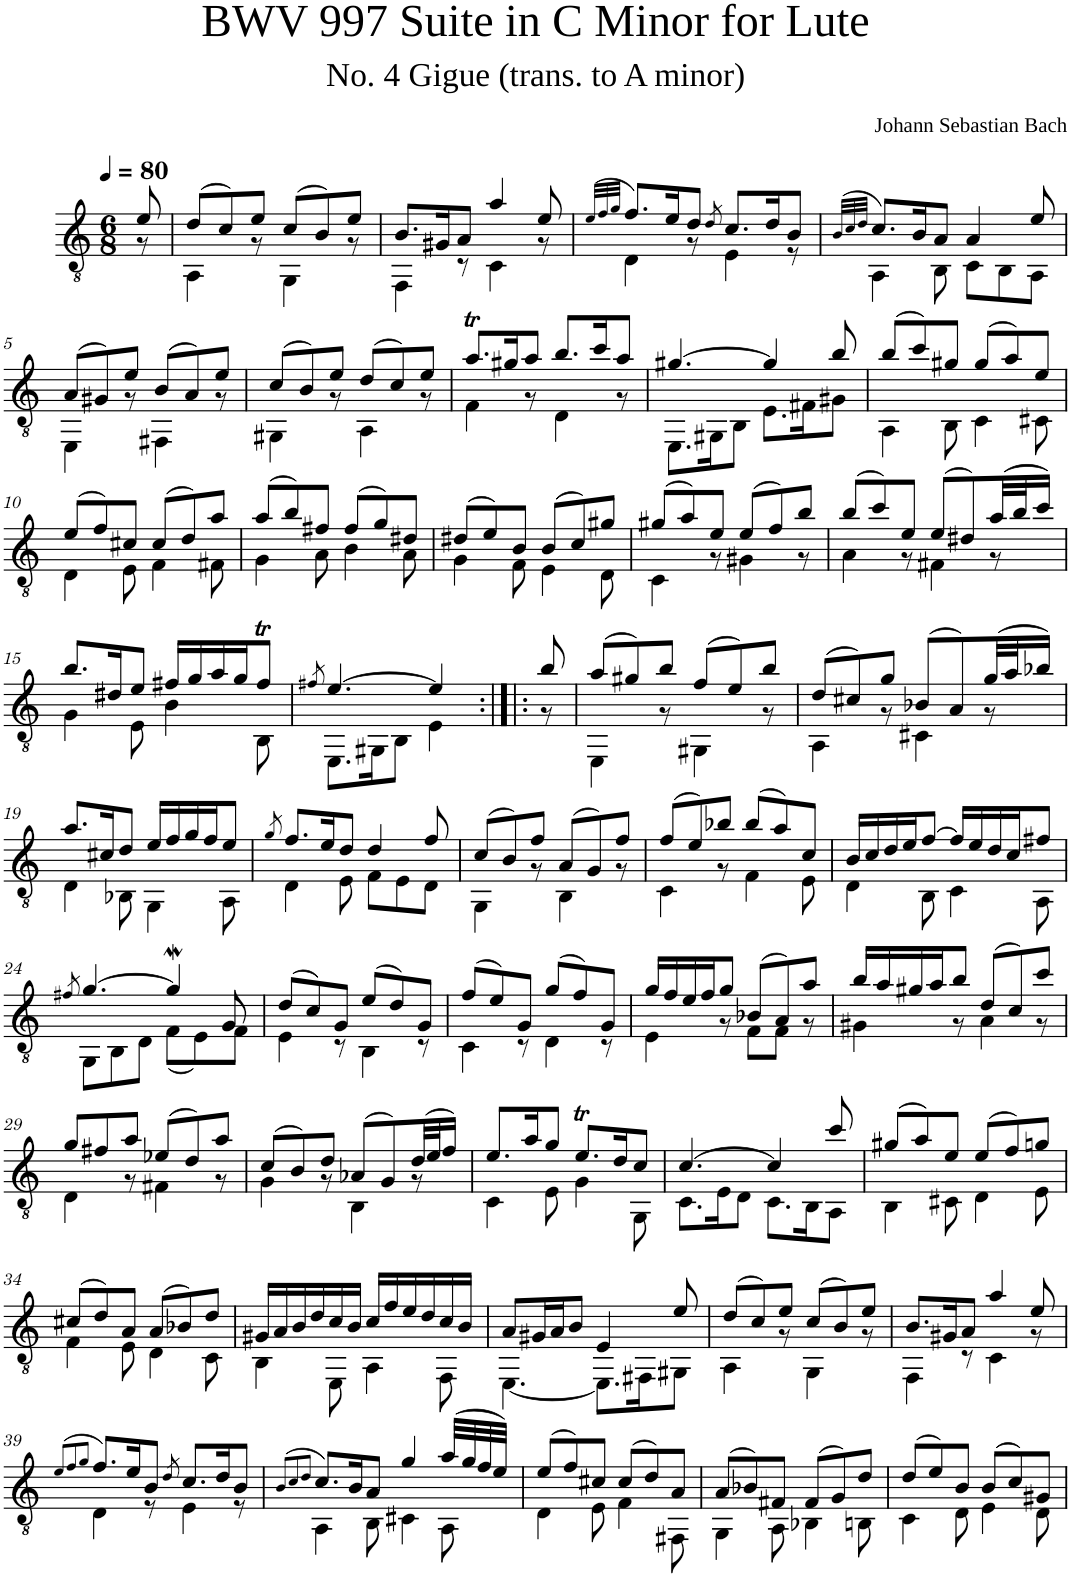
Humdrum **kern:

**kern
*part1
*staff1
*I"Classical Guitar
*clefGv2
*k[]
*a:
*M6/8
*MM80
=
*^
8e/	8r
=1	=1
(8d/L	4AA\
8c/)	.
8e/J	8r
(8c/L	4GG\
8B/)	.
8e/J	8r
=2	=2
8.B/L	4FF\
16G#X/K	.
8A/J	8r
4a/	4C\
8e/	8r
=3	=3
(>32qe/LLL	.
32qf/	.
32qg/JJJ	.
8.f/L)	4D\
16e/K	.
8d/J	8r
8qd/	.
8.c/L	4E\
16d/K	.
8B/J	8r
=4	=4
(>32qB/LLL	.
32qc/	.
32qd/JJJ	.
8.c/L)	4AA\
16B/K	.
8A/J	8BB\
4A/	8C\L
.	8BB\
8e/	8AA\J
!!LO:LB:g=z	!!
=5	=5
(8A/L	4EE\
8G#X/)	.
8e/J	8r
(8B/L	4FF#X\
8A/)	.
8e/J	8r
=6	=6
(8c/L	4GG#X\
8B/)	.
8e/J	8r
(8d/L	4AA\
8c/)	.
8e/J	8r
=7	=7
8.aT/L	4F\
16g#X/K	.
8a/J	8r
8.b/L	4D\
16cc/K	.
8a/J	8r
=8	=8
[4.g#X/	8.EE\L
.	16GG#X\K
.	8BB\J
4g#/]	8.E\L
.	16F#X\K
8b/	8G#X\J
=9	=9
(8b/L	4AA\
8cc/)	.
8g#X/J	8BB\
(8g#/L	4C\
8a/)	.
8e/J	8C#X\
!!LO:LB:g=z	!!
=10	=10
(8e/L	4D\
8f/)	.
8c#X/J	8E\
(8c#/L	4F\
8d/)	.
8a/J	8F#X\
=11	=11
(8a/L	4G\
8b/)	.
8f#X/J	8A\
(8f#/L	4B\
8g/)	.
8d#X/J	8A\
=12	=12
(8d#X/L	4G\
8e/)	.
8B/J	8F\
(8B/L	4E\
8c/)	.
8g#X/J	8D\
=13	=13
(8g#X/L	4C\
8a/)	.
8e/J	8r
(8e/L	4G#X\
8f/)	.
8b/J	8r
=14	=14
(8b/L	4A\
8cc/)	.
8e/J	8r
(8e/L	4F#X\
8d#X/)	.
(32a/LL	8r
32b/J	.
16cc/JJ)	.
!!LO:LB:g=z	!!
=15	=15
8.b/L	4G\
16d#X/K	.
8e/J	8E\
16f#X/LL	4B\
16g/	.
16a/	.
16g/J	.
8f#t/J	8BB\
=16	=16
8qf#X/	.
[4.e/	8.EE\L
.	16GG#X\K
.	8BB\J
4e/]	4E\
=16X1:|!|:	=16X1:|!|:
8b/	8r
=17	=17
(8a/L	4EE\
8g#X/)	.
8b/J	8r
(8f/L	4GG#X\
8e/)	.
8b/J	8r
=18	=18
(8d/L	4AA\
8c#X/)	.
8g/J	8r
(8B-X/L	4C#X\
8A/)	.
(32g/LL	8r
32a/J	.
16b-X/JJ)	.
!!LO:LB:g=z	!!
=19	=19
8.a/L	4D\
16c#X/K	.
8d/J	8BB-X\
16e/LL	4GG\
16f/	.
16g/	.
16f/J	.
8e/J	8AA\
=20	=20
8qg/	.
8.f/L	4D\
16e/K	.
8d/J	8E\
4d/	8F\L
.	8E\
8f/	8D\J
=21	=21
(8c/L	4GG\
8B/)	.
8f/J	8r
(8A/L	4BB\
8G/)	.
8f/J	8r
=22	=22
(8f/L	4C\
8e/)	.
8b-X/J	8r
(8b-/L	4F\
8a/)	.
8c/J	8E\
=23	=23
16B/LL	4D\
16c/	.
16d/	.
16e/J	.
[8f/J	8BB\
16f/LL]	4C\
16e/	.
16d/	.
16c/J	.
8f#X/J	8AA\
!!LO:LB:g=z	!!
=24	=24
8qf#X/	.
[4.g/	8GG\L
.	8BB\
.	8D\J
4gW/]	(8F\L
.	8E\)
8G/	8F\J
=25	=25
(8d/L	4E\
8c/)	.
8G/J	8r
(8e/L	4BB\
8d/)	.
8G/J	8r
=26	=26
(8f/L	4C\
8e/)	.
8G/J	8r
(8g/L	4D\
8f/)	.
8G/J	8r
=27	=27
16g/LL	4E\
16f/	.
16e/	.
16f/J	.
8g/J	8r
(8B-X/L	8F\L
8A/)	8F\J
8a/J	8r
=28	=28
16b/LL	4G#X\
16a/	.
16g#X/	.
16a/J	.
8b/J	8r
(8d/L	4A\
8c/)	.
8cc/J	8r
!!LO:LB:g=z	!!
=29	=29
8g/L	4D\
8f#X/	.
8a/J	8r
(8e-X/L	4F#X\
8d/)	.
8a/J	8r
=30	=30
(8c/L	4G\
8B/)	.
8d/J	8r
(8A-X/L	4BB\
8G/)	.
(32d/LL	8r
32e/J	.
16f/JJ)	.
=31	=31
8.e/L	4C\
16a/K	.
8g/J	8E\
8.et/L	4G\
16d/K	.
8c/J	8GG\
=32	=32
[4.c/	8.C\L
.	16E\K
.	8D\J
4c/]	8.C\L
.	16BB\K
8cc/	8AA\J
=33	=33
(8g#X/L	4BB\
8a/)	.
8e/J	8C#X\
(8e/L	4D\
8f/)	.
8gn/J	8E\
!!LO:LB:g=z	!!
=34	=34
(8c#X/L	4F\
8d/)	.
8A/J	8E\
(8A/L	4D\
8B-X/)	.
8d/J	8C\
=35	=35
16G#X/LL	4BB\
16A/	.
16B/	.
16d/	.
16c/	8EE\
16B/JJ	.
16c/LL	4AA\
16f/	.
16e/	.
16d/	.
16c/	8FF\
16B/JJ	.
=36	=36
8A/L	[4.EE\
16G#X/L	.
16A/J	.
8B/J	.
4E/	8.EE\L]
.	16FF#X\K
8e/	8GG#X\J
=37	=37
(8d/L	4AA\
8c/)	.
8e/J	8r
(8c/L	4GG\
8B/)	.
8e/J	8r
=38	=38
8.B/L	4FF\
16G#X/K	.
8A/J	8r
4a/	4C\
8e/	8r
!!LO:LB:g=z	!!
=39	=39
(>8qe/L	.
8qf/	.
8qg/J	.
8.f/L)	4D\
16e/K	.
8B/J	8r
8qd/	.
8.c/L	4E\
16d/K	.
8B/J	8r
=40	=40
(>8qB/L	.
8qc/	.
8qd/J	.
8.c/L)	4AA\
16B/K	.
8A/J	8BB\
4g/	4C#X\
(32a/LLL	8AA\
32g/	.
32f/	.
32e/JJJ)	.
=41	=41
(8e/L	4D\
8f/)	.
8c#X/J	8E\
(8c#/L	4F\
8d/)	.
8A/J	8FF#X\
=42	=42
(8A/L	4GG\
8B-X/)	.
8F#X/J	8AA\
(8F#/L	4BB-X\
8G/)	.
8d/J	8BBn\
=43	=43
(8d/L	4C\
8e/)	.
8B/J	8D\
(8B/L	4E\
8c/)	.
8G#X/J	8D\
*v	*v
=
*-
